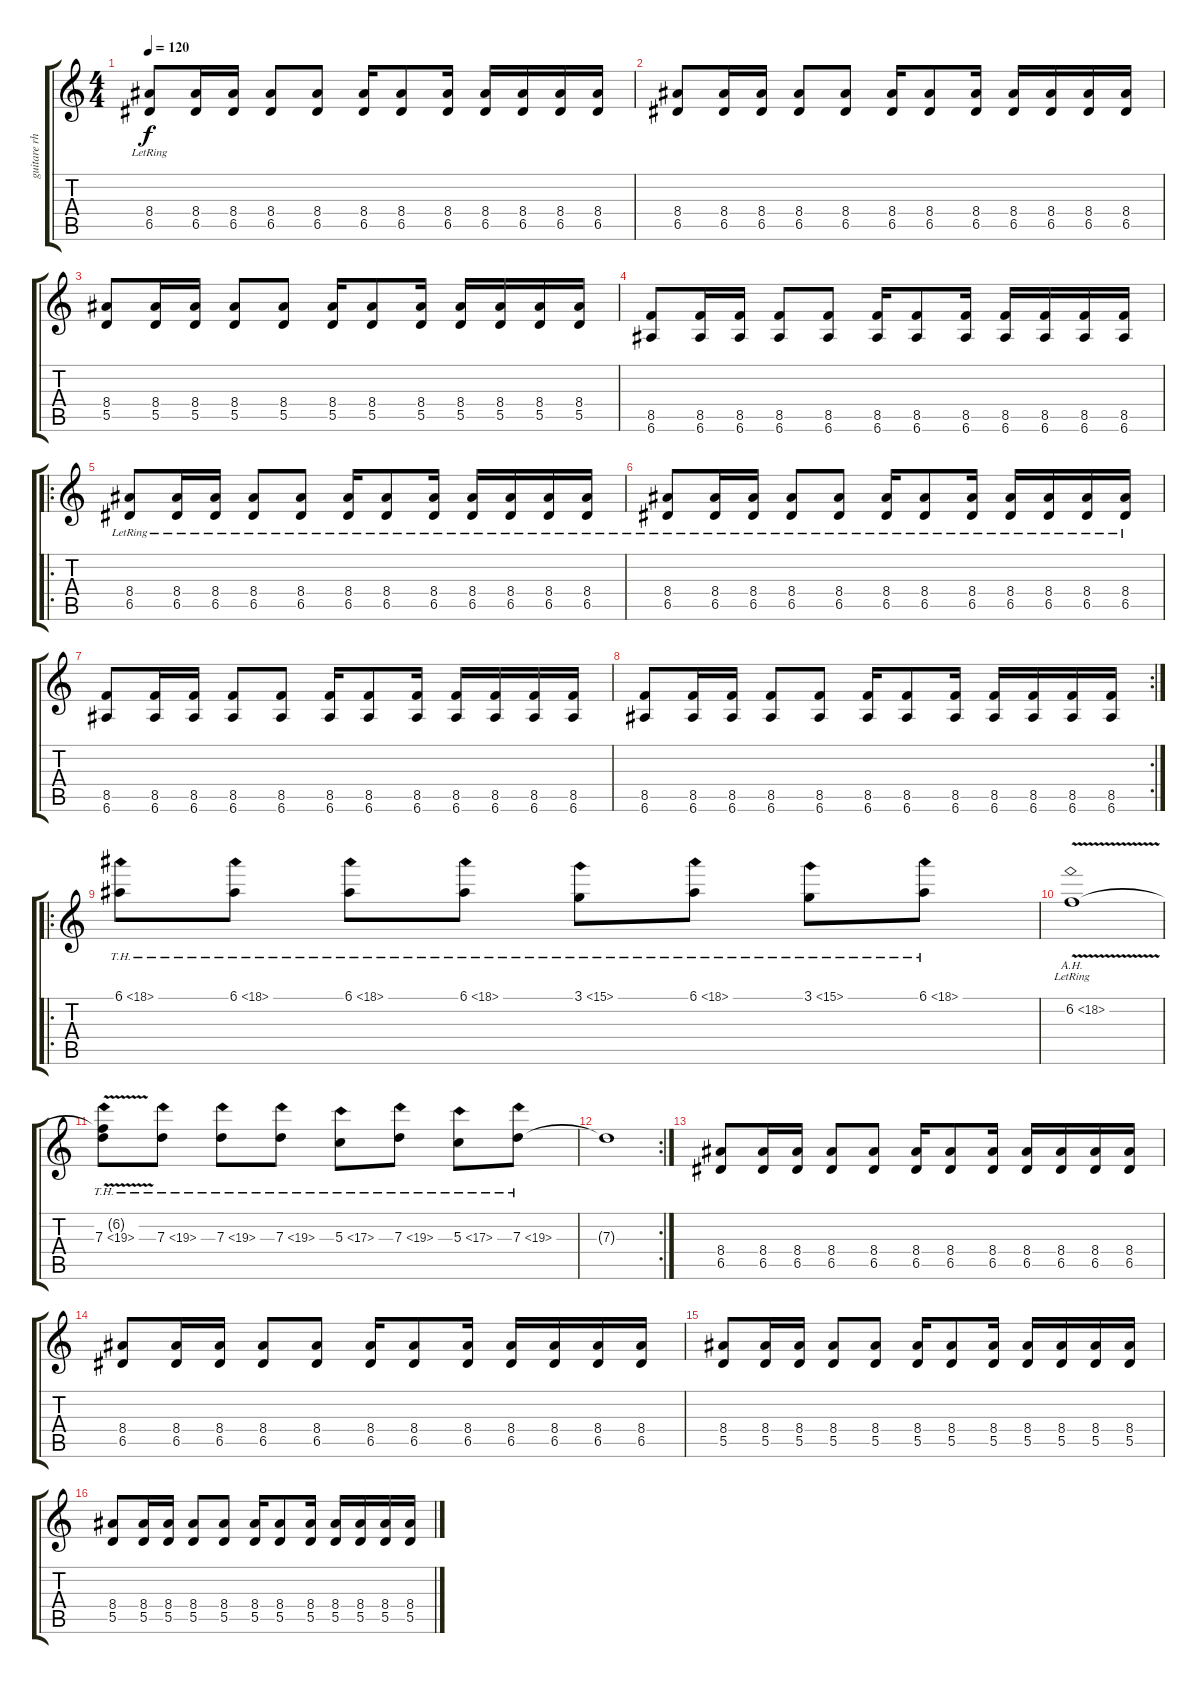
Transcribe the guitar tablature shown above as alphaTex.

\track ("guitare rhytmique" "guitare rh") {instrument acousticguitarnylon}
\staff {score tabs}
\tuning (E4 B3 G3 D3 A2 E2) {hide}
\ts (4 4)
\tempo 120
\clef g2
\ks c
(8.4{lr} 6.5).8{dy f instrument acousticguitarnylon} (8.4 6.5).16 (8.4 6.5).16 (8.4 6.5).8 (8.4 6.5).8 (8.4 6.5).16 (8.4 6.5).8 (8.4 6.5).16 (8.4 6.5).16 (8.4 6.5).16 (8.4 6.5).16 (8.4 6.5).16 |
(8.4 6.5).8 (8.4 6.5).16 (8.4 6.5).16 (8.4 6.5).8 (8.4 6.5).8 (8.4 6.5).16 (8.4 6.5).8 (8.4 6.5).16 (8.4 6.5).16 (8.4 6.5).16 (8.4 6.5).16 (8.4 6.5).16 |
(8.4 5.5).8 (8.4 5.5).16 (8.4 5.5).16 (8.4 5.5).8 (8.4 5.5).8 (8.4 5.5).16 (8.4 5.5).8 (8.4 5.5).16 (8.4 5.5).16 (8.4 5.5).16 (8.4 5.5).16 (8.4 5.5).16 |
(8.5 6.6).8 (8.5 6.6).16 (8.5 6.6).16 (8.5 6.6).8 (8.5 6.6).8 (8.5 6.6).16 (8.5 6.6).8 (8.5 6.6).16 (8.5 6.6).16 (8.5 6.6).16 (8.5 6.6).16 (8.5 6.6).16 |
\ro
(8.4{lr} 6.5).8 (8.4{lr} 6.5).16 (8.4{lr} 6.5).16 (8.4{lr} 6.5).8 (8.4{lr} 6.5).8 (8.4{lr} 6.5).16 (8.4{lr} 6.5).8 (8.4{lr} 6.5).16 (8.4{lr} 6.5).16 (8.4{lr} 6.5).16 (8.4{lr} 6.5).16 (8.4{lr} 6.5).16 |
(8.4{lr} 6.5).8 (8.4{lr} 6.5).16 (8.4{lr} 6.5).16 (8.4{lr} 6.5).8 (8.4{lr} 6.5).8 (8.4{lr} 6.5).16 (8.4{lr} 6.5).8 (8.4{lr} 6.5).16 (8.4{lr} 6.5).16 (8.4{lr} 6.5).16 (8.4{lr} 6.5).16 (8.4{lr} 6.5).16 |
(8.5 6.6).8 (8.5 6.6).16 (8.5 6.6).16 (8.5 6.6).8 (8.5 6.6).8 (8.5 6.6).16 (8.5 6.6).8 (8.5 6.6).16 (8.5 6.6).16 (8.5 6.6).16 (8.5 6.6).16 (8.5 6.6).16 |
\rc 2
(8.5 6.6).8 (8.5 6.6).16 (8.5 6.6).16 (8.5 6.6).8 (8.5 6.6).8 (8.5 6.6).16 (8.5 6.6).8 (8.5 6.6).16 (8.5 6.6).16 (8.5 6.6).16 (8.5 6.6).16 (8.5 6.6).16 |
\ro
6.1{th 12}.8 6.1{th 12}.8 6.1{th 12}.8 6.1{th 12}.8 3.1{th 12}.8 6.1{th 12}.8 3.1{th 12}.8 6.1{th 12}.8 |
6.2{ah 12 v lr}.1 |
(6.2{t} 7.3{th 12}).8 7.3{th 12}.8 7.3{th 12}.8 7.3{th 12}.8 5.3{th 12}.8 7.3{th 12}.8 5.3{th 12}.8 7.3{th 12}.8 |
\rc 2
7.3{t}.1 |
(8.4 6.5).8 (8.4 6.5).16 (8.4 6.5).16 (8.4 6.5).8 (8.4 6.5).8 (8.4 6.5).16 (8.4 6.5).8 (8.4 6.5).16 (8.4 6.5).16 (8.4 6.5).16 (8.4 6.5).16 (8.4 6.5).16 |
(8.4 6.5).8 (8.4 6.5).16 (8.4 6.5).16 (8.4 6.5).8 (8.4 6.5).8 (8.4 6.5).16 (8.4 6.5).8 (8.4 6.5).16 (8.4 6.5).16 (8.4 6.5).16 (8.4 6.5).16 (8.4 6.5).16 |
(8.4 5.5).8 (8.4 5.5).16 (8.4 5.5).16 (8.4 5.5).8 (8.4 5.5).8 (8.4 5.5).16 (8.4 5.5).8 (8.4 5.5).16 (8.4 5.5).16 (8.4 5.5).16 (8.4 5.5).16 (8.4 5.5).16 |
(8.4 5.5).8 (8.4 5.5).16 (8.4 5.5).16 (8.4 5.5).8 (8.4 5.5).8 (8.4 5.5).16 (8.4 5.5).8 (8.4 5.5).16 (8.4 5.5).16 (8.4 5.5).16 (8.4 5.5).16 (8.4 5.5).16
